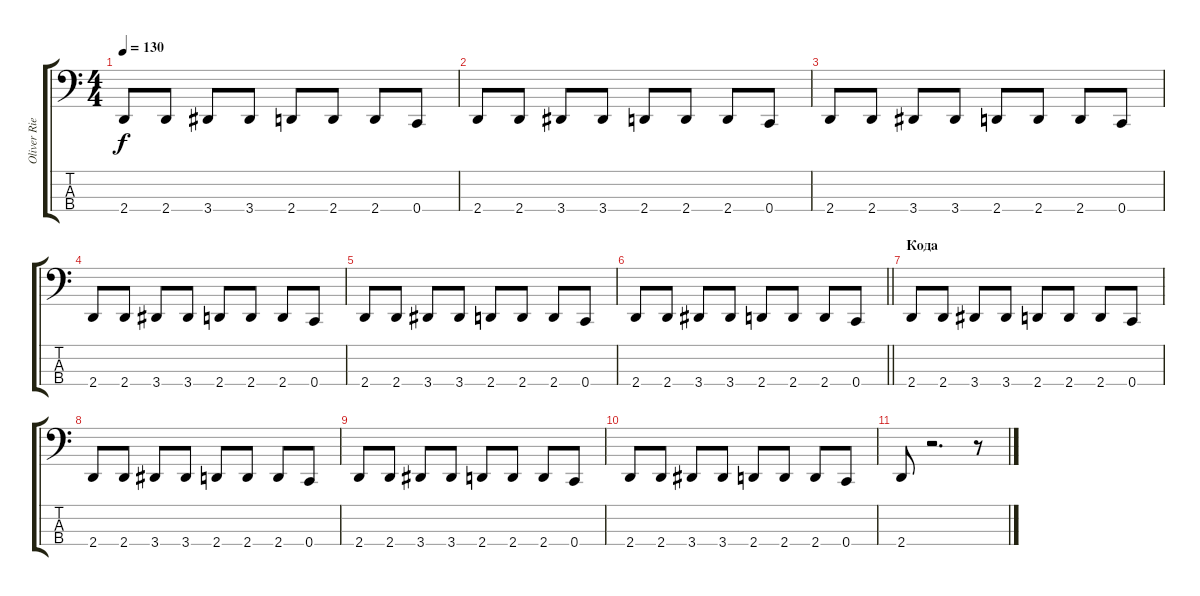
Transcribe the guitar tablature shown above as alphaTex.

\track ("Oliver Riedel" "Oliver Rie") {instrument electricbassfinger}
\staff {score tabs}
\tuning (G2 C2 G1 C1) {hide}
\ts (4 4)
\tempo 130
\clef f4
\ks c
2.4.8{dy f} 2.4.8 3.4.8 3.4.8 2.4.8 2.4.8 2.4.8 0.4.8 |
2.4.8 2.4.8 3.4.8 3.4.8 2.4.8 2.4.8 2.4.8 0.4.8 |
2.4.8 2.4.8 3.4.8 3.4.8 2.4.8 2.4.8 2.4.8 0.4.8 |
2.4.8 2.4.8 3.4.8 3.4.8 2.4.8 2.4.8 2.4.8 0.4.8 |
2.4.8 2.4.8 3.4.8 3.4.8 2.4.8 2.4.8 2.4.8 0.4.8 |
\barLineRight lightlight
2.4.8 2.4.8 3.4.8 3.4.8 2.4.8 2.4.8 2.4.8 0.4.8 |
\section ("" "Кода")
2.4.8 2.4.8 3.4.8 3.4.8 2.4.8 2.4.8 2.4.8 0.4.8 |
2.4.8 2.4.8 3.4.8 3.4.8 2.4.8 2.4.8 2.4.8 0.4.8 |
2.4.8 2.4.8 3.4.8 3.4.8 2.4.8 2.4.8 2.4.8 0.4.8 |
2.4.8 2.4.8 3.4.8 3.4.8 2.4.8 2.4.8 2.4.8 0.4.8 |
2.4.8 r.2{d} r.8
